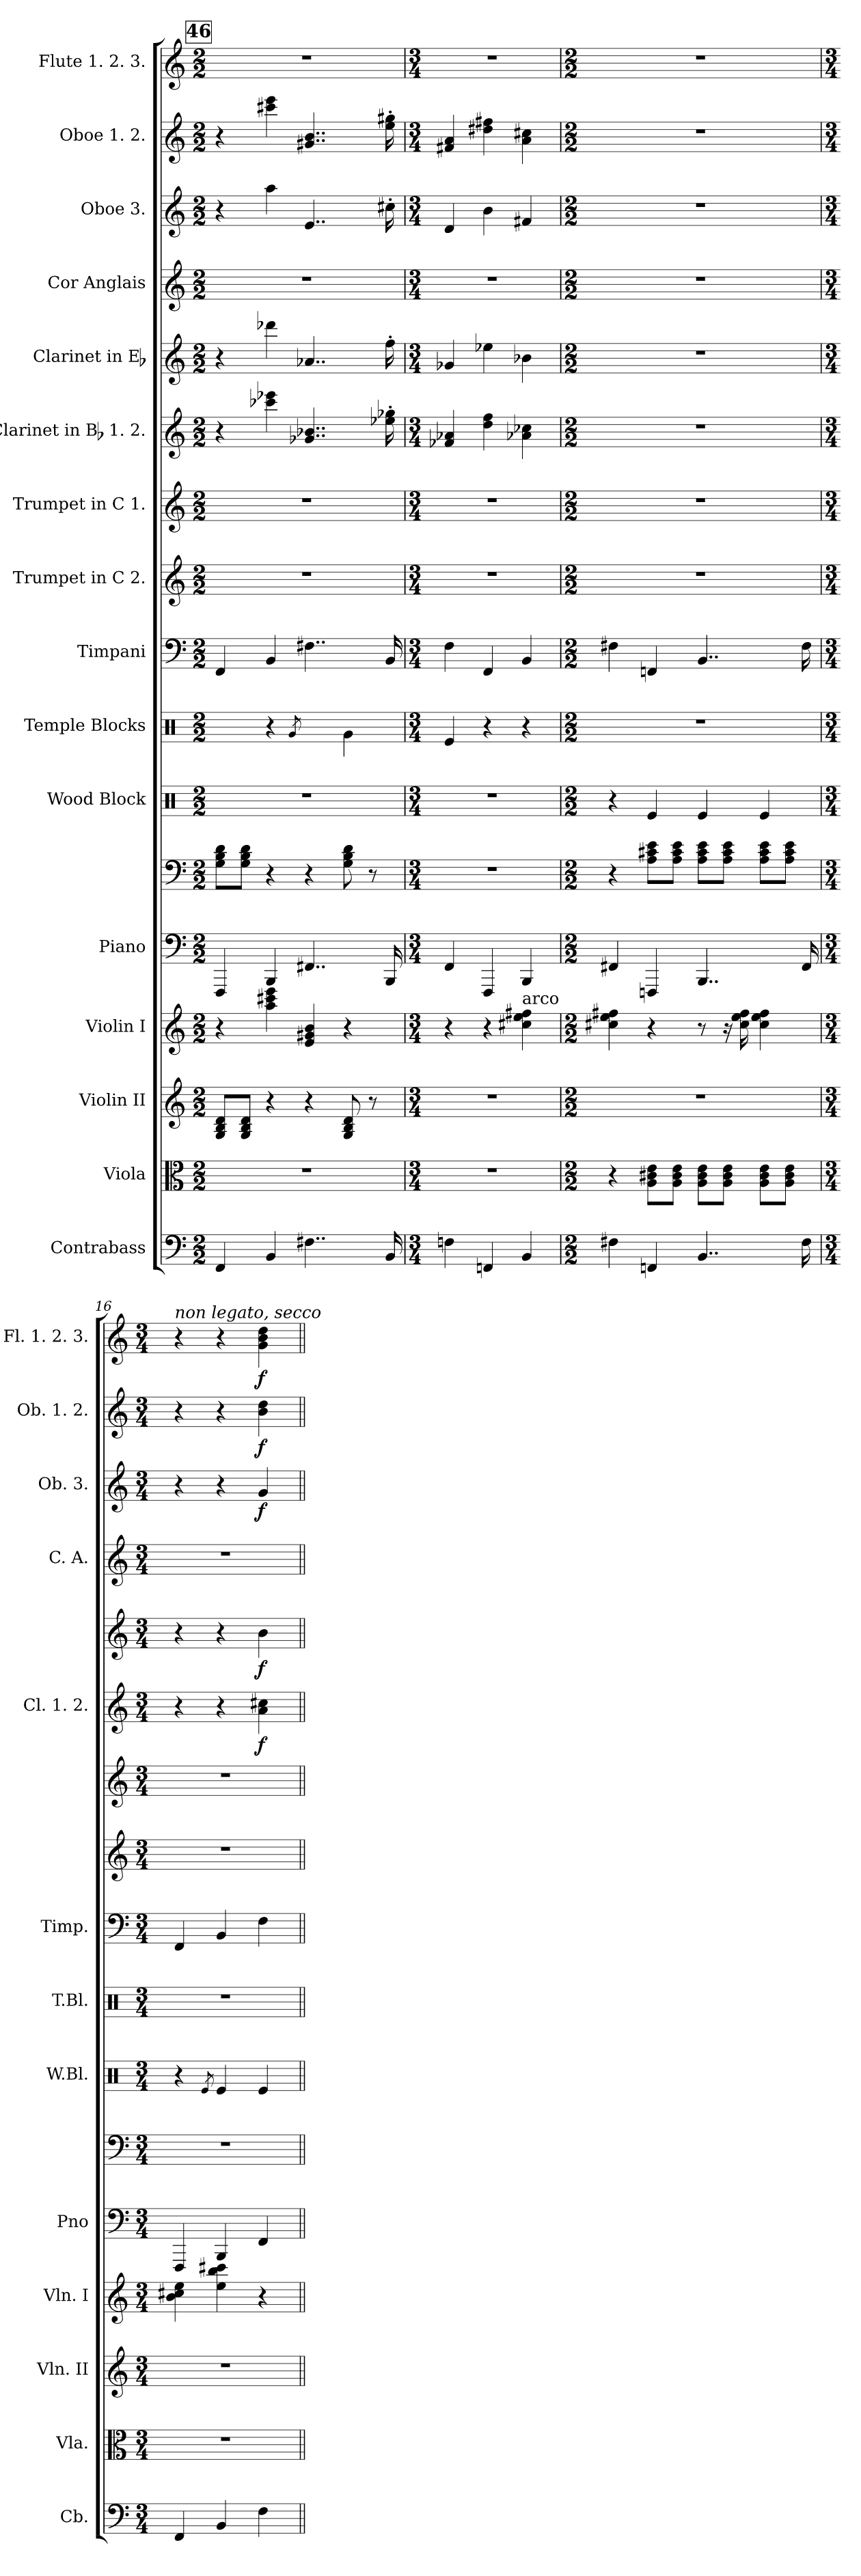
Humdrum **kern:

**kern	**kern	**kern	**kern	**kern	**kern	**kern	**kern	**kern	**kern	**kern	**kern	**dynam	**kern	**dynam	**kern	**kern	**dynam	**kern	**dynam	**kern	**dynam
*part16	*part15	*part14	*part13	*part12	*part12	*part11	*part10	*part9	*part8	*part7	*part6	*part6	*part5	*part5	*part4	*part3	*part3	*part2	*part2	*part1	*part1
*staff17	*staff16	*staff15	*staff14	*staff13	*staff12	*staff11	*staff10	*staff9	*staff8	*staff7	*staff6	*staff6	*staff5	*staff5	*staff4	*staff3	*staff3	*staff2	*staff2	*staff1	*staff1
*I"Contrabass	*I"Viola	*I"Violin II	*I"Violin I	*I"Piano	*	*I"Wood Block	*I"Temple Blocks	*I"Timpani	*I"Trumpet in C 2.	*I"Trumpet in C 1.	*I"Clarinet in Bb 1. 2.	*	*I"Clarinet in Eb	*	*I"Cor Anglais	*I"Oboe 3.	*	*I"Oboe 1. 2.	*	*I"Flute 1. 2. 3.	*
*I'Cb.	*I'Vla.	*I'Vln. II	*I'Vln. I	*I'Pno	*	*I'W.Bl.	*I'T.Bl.	*I'Timp.	*	*	*I'Cl. 1. 2.	*	*	*	*I'C. A.	*I'Ob. 3.	*	*I'Ob. 1. 2.	*	*I'Fl. 1. 2. 3.	*
*clefF4	*clefC3	*clefG2	*clefG2	*clefF4	*clefF4	*clefX	*clefX	*clefF4	*clefG2	*clefG2	*clefG2	*	*clefG2	*	*clefG2	*clefG2	*	*clefG2	*	*clefG2	*
*ITrd7c12	*	*	*	*	*	*	*	*	*	*	*ITrd1c2	*	*ITrd-2c-3	*	*ITrd4c7	*	*	*	*	*	*
*k[]	*k[]	*k[]	*k[]	*k[]	*k[]	*k[]	*k[]	*k[]	*k[]	*k[]	*k[b-e-]	*	*k[b-e-a-]	*	*k[b-]	*k[]	*	*k[]	*	*k[]	*
*M2/2	*M2/2	*M2/2	*M2/2	*M2/2	*M2/2	*M2/2	*M2/2	*M2/2	*M2/2	*M2/2	*M2/2	*	*M2/2	*	*M2/2	*M2/2	*	*M2/2	*	*M2/2	*
!!LO:REH:place=s1:t=46
=13	=13	=13	=13	=13	=13	=13	=13	=13	=13	=13	=13	=13	=13	=13	=13	=13	=13	=13	=13	=13	=13
4FFF	1r	8G 8B 8dL	4r	4FFF	8G 8B 8dL	1r	4R\	4FF	1r	1r	4r	.	4r	.	1r	4r	.	4r	.	1r	.
.	.	8G 8B 8dJ	.	.	8G 8B 8dJ	.	.	.	.	.	.	.	.	.	.	.	.	.	.	.	.
4BBB	.	4r	4aa 4ccc#X 4eee	4BBB	4r	.	4r	4BB	.	.	4bb--X 4ddd-X	.	4fff-X	.	.	4aa	.	4ccc#X 4eee	.	.	.
.	.	.	.	.	.	.	8qRg/	.	.	.	.	.	.	.	.	.	.	.	.	.	.
4..FF#X	.	4r	4e 4g#X 4b	4..FF#X	4r	.	4R\	4..F#X	.	.	4..f-X 4..a-X	.	4..cc-X	.	.	4..e	.	4..g#X 4..b	.	.	.
.	.	8G 8B 8d	4r	.	8G 8B 8d	.	4Rg\	.	.	.	.	.	.	.	.	.	.	.	.	.	.
.	.	8r	.	.	8r	.	.	.	.	.	.	.	.	.	.	.	.	.	.	.	.
16BBB	.	.	.	16BBB	.	.	.	16BB	.	.	16dd-X' 16ff-X'	.	16aa-'	.	.	16cc#X'	.	16ee' 16gg#X'	.	.	.
=14	=14	=14	=14	=14	=14	=14	=14	=14	=14	=14	=14	=14	=14	=14	=14	=14	=14	=14	=14	=14	=14
*M3/4	*M3/4	*M3/4	*M3/4	*M3/4	*M3/4	*M3/4	*M3/4	*M3/4	*M3/4	*M3/4	*M3/4	*	*M3/4	*	*M3/4	*M3/4	*	*M3/4	*	*M3/4	*
4FFn	4%3r	4%3r	4r	4FF	4%3r	4%3r	4Re/	4F	4%3r	4%3r	4e--X 4g-X	.	4b--X	.	4%3r	4d	.	4f#X 4a	.	4%3r	.
4FFFn	.	.	4r	4FFF	.	.	4r	4FF	.	.	4cc 4ee-	.	4gg-X	.	.	4b	.	4dd#X 4ff#X	.	.	.
!	!	!	!LO:TX:a:t=arco	!	!	!	!	!	!	!	!	!	!	!	!	!	!	!	!	!	!
4BBB	.	.	4cc#X 4ee 4ff#X	4BBB	.	.	4r	4BB	.	.	4g-X 4b--X	.	4dd-X	.	.	4f#X	.	4a 4cc#X	.	.	.
=15	=15	=15	=15	=15	=15	=15	=15	=15	=15	=15	=15	=15	=15	=15	=15	=15	=15	=15	=15	=15	=15
*M2/2	*M2/2	*M2/2	*M2/2	*M2/2	*M2/2	*M2/2	*M2/2	*M2/2	*M2/2	*M2/2	*M2/2	*	*M2/2	*	*M2/2	*M2/2	*	*M2/2	*	*M2/2	*
4FF#X	4r	1r	4cc#X 4ee 4ff#X	4FF#X	4r	4r	1r	4F#X	1r	1r	1r	.	1r	.	1r	1r	.	1r	.	1r	.
4FFFn	8A 8c#X 8eL	.	4r	4FFFn	8A 8c#X 8eL	4Re/	.	4FFn	.	.	.	.	.	.	.	.	.	.	.	.	.
.	8A 8c# 8eJ	.	.	.	8A 8c# 8eJ	.	.	.	.	.	.	.	.	.	.	.	.	.	.	.	.
4..BBB	8A 8c# 8eL	.	8r	4..BBB	8A 8c# 8eL	4Re/	.	4..BB	.	.	.	.	.	.	.	.	.	.	.	.	.
.	8A 8c# 8eJ	.	16r	.	8A 8c# 8eJ	.	.	.	.	.	.	.	.	.	.	.	.	.	.	.	.
.	.	.	16cc# 16ee 16ff#	.	.	.	.	.	.	.	.	.	.	.	.	.	.	.	.	.	.
.	8A 8c# 8eL	.	4cc# 4ee 4ff#	.	8A 8c# 8eL	4Re/	.	.	.	.	.	.	.	.	.	.	.	.	.	.	.
.	8A 8c# 8eJ	.	.	.	8A 8c# 8eJ	.	.	.	.	.	.	.	.	.	.	.	.	.	.	.	.
16FF#	.	.	.	16FF#	.	.	.	16F#	.	.	.	.	.	.	.	.	.	.	.	.	.
=16	=16	=16	=16	=16	=16	=16	=16	=16	=16	=16	=16	=16	=16	=16	=16	=16	=16	=16	=16	=16	=16
*M3/4	*M3/4	*M3/4	*M3/4	*M3/4	*M3/4	*M3/4	*M3/4	*M3/4	*M3/4	*M3/4	*M3/4	*	*M3/4	*	*M3/4	*M3/4	*	*M3/4	*	*M3/4	*
!	!	!	!	!	!	!	!	!	!	!	!	!	!	!	!	!	!	!	!	!LO:TX:a:i:t=non legato, secco	!
4FFF	4%3r	4%3r	4b 4cc#X 4ee	4FFF	4%3r	4r	4%3r	4FF	4%3r	4%3r	4r	.	4r	.	4%3r	4r	.	4r	.	4r	.
.	.	.	.	.	.	8qRe/	.	.	.	.	.	.	.	.	.	.	.	.	.	.	.
4BBB	.	.	4ee 4bb 4ccc#X	4BBB	.	4Re/	.	4BB	.	.	4r	.	4r	.	.	4r	.	4r	.	4r	.
4FF	.	.	4r	4FF	.	4Re/	.	4F	.	.	4g 4bn	f	4dd	f	.	4g	f	4b 4dd	f	4g 4b 4dd	f
=||	=||	=||	=||	=||	=||	=||	=||	=||	=||	=||	=||	=||	=||	=||	=||	=||	=||	=||	=||	=||	=||
*-	*-	*-	*-	*-	*-	*-	*-	*-	*-	*-	*-	*-	*-	*-	*-	*-	*-	*-	*-	*-	*-
